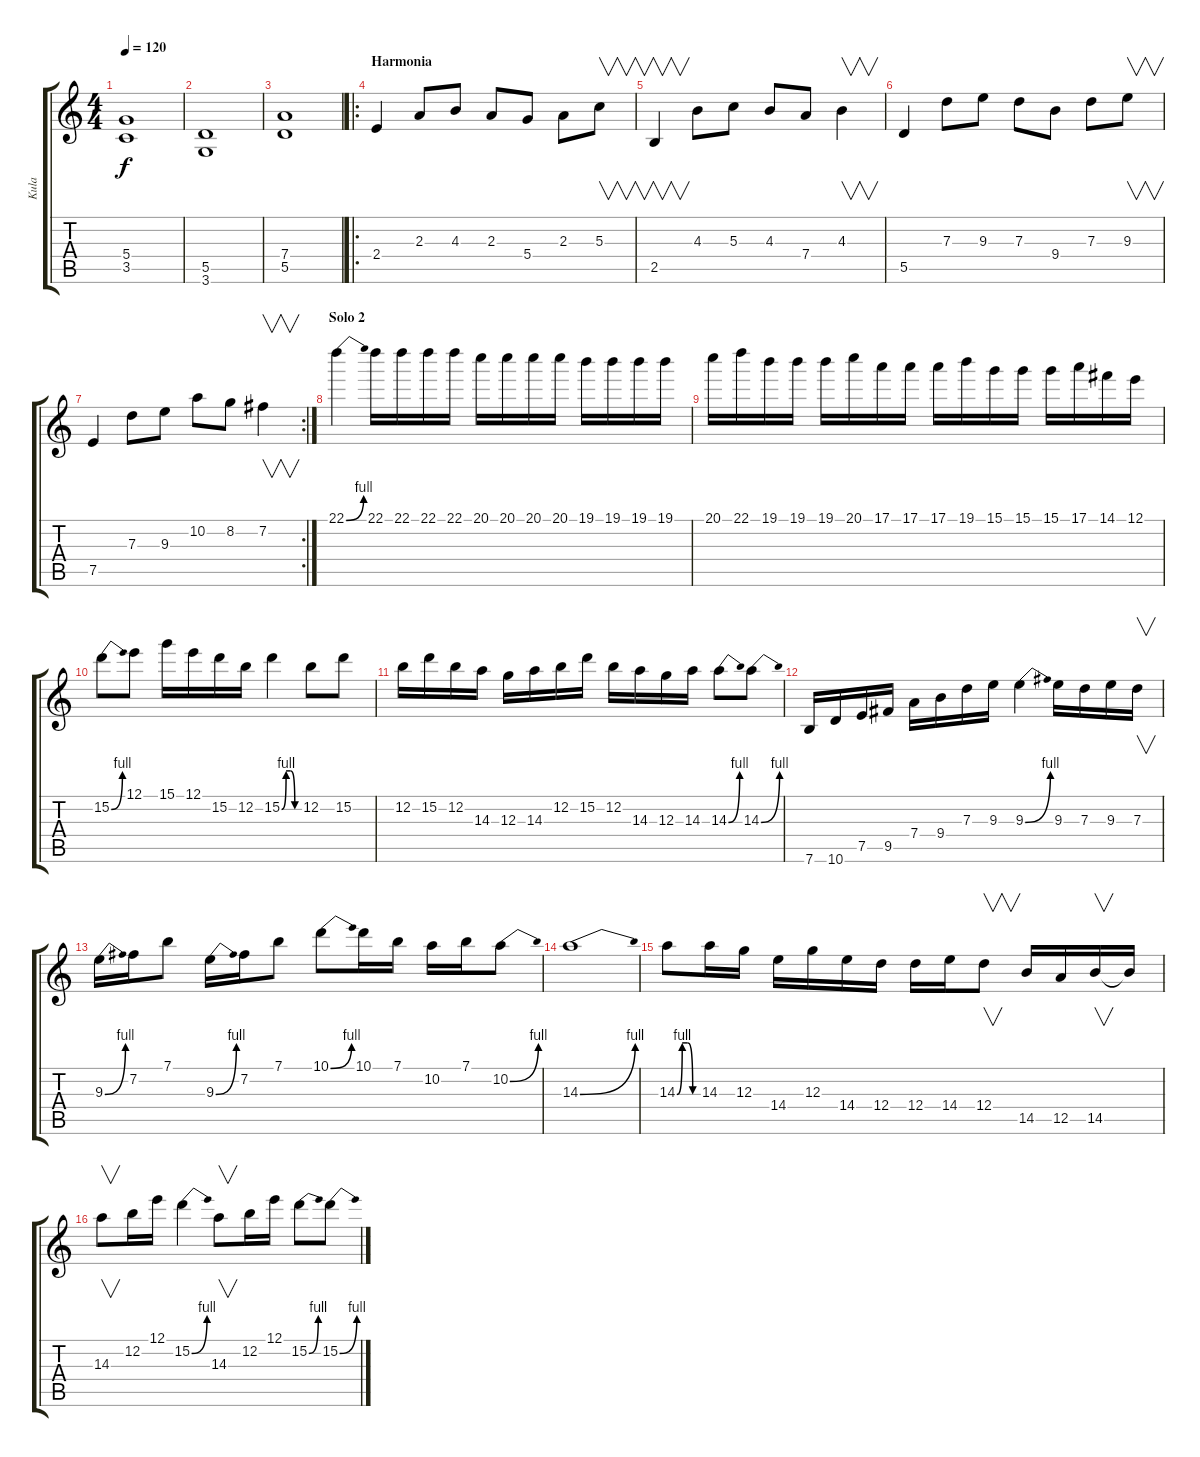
\track ("Kula" "Kula") {instrument distortionguitar}
\staff {score tabs}
\tuning (E4 B3 G3 D3 A2 E2) {hide}
\ts (4 4)
\tempo 120
\clef g2
\ks c
(5.4 3.5).1{dy f} |
(5.5 3.6).1 |
(7.4 5.5).1 |
\ro
\section ("" "Harmonia")
2.4.4 2.3.8 4.3.8 2.3.8 5.4.8 2.3.8 5.3.8{v} |
2.5.4{v} 4.3.8 5.3.8 4.3.8 7.4.8 4.3.4{v} |
5.5.4 7.3.8 9.3.8 7.3.8 9.4.8 7.3.8 9.3.8{v} |
\rc 2
7.5.4 7.3.8 9.3.8 10.2.8 8.2.8 7.2.4{v} |
\section ("" "Solo 2")
22.1{be (bend 0 0 60 4)}.4 22.1.16 22.1.16 22.1.16 22.1.16 20.1.16 20.1.16 20.1.16 20.1.16 19.1.16 19.1.16 19.1.16 19.1.16 |
20.1.16 22.1.16 19.1.16 19.1.16 19.1.16 20.1.16 17.1.16 17.1.16 17.1.16 19.1.16 15.1.16 15.1.16 15.1.16 17.1.16 14.1.16 12.1.16 |
15.2{be (bend 0 0 60 4)}.8 12.1.8 15.1.16 12.1.16 15.2.16 12.2.16 15.2{be (custom 0 0 15 4 30 4 45 0 60 0)}.4 12.2.8 15.2.8 |
12.2.16 15.2.16 12.2.16 14.3.16 12.3.16 14.3.16 12.2.16 15.2.16 12.2.16 14.3.16 12.3.16 14.3.16 14.3{be (bend 0 0 60 4)}.8 14.3{be (bend 0 0 60 4)}.8 |
7.6.16 10.6.16 7.5.16 9.5.16 7.4.16 9.4.16 7.3.16 9.3.16 9.3{be (bend 0 0 60 4)}.4 9.3.16 7.3.16 9.3.16 7.3.16{v} |
9.3{be (bend 0 0 60 4)}.16 7.2.16 7.1.8 9.3{be (bend 0 0 60 4)}.16 7.2.16 7.1.8 10.1{be (bend 0 0 60 4)}.8 10.1.16 7.1.16 10.2.16 7.1.16 10.2{be (bend 0 0 60 4)}.8 |
14.3{be (bend 0 0 60 4)}.1 |
14.3{be (custom 0 0 15 4 30 4 45 0 60 0)}.8 14.3.16 12.3.16 14.4.16 12.3.16 14.4.16 12.4.16 12.4.16 14.4.16 12.4.8{v} 14.5.16 12.5.16 14.5.16{v} 14.5{t}.16 |
14.3.8{v} 12.2.16 12.1.16 15.2{be (bend 0 0 60 4)}.4 14.3.8{v} 12.2.16 12.1.16 15.2{be (bend 0 0 60 4)}.8 15.2{be (bend 0 0 60 4)}.8
